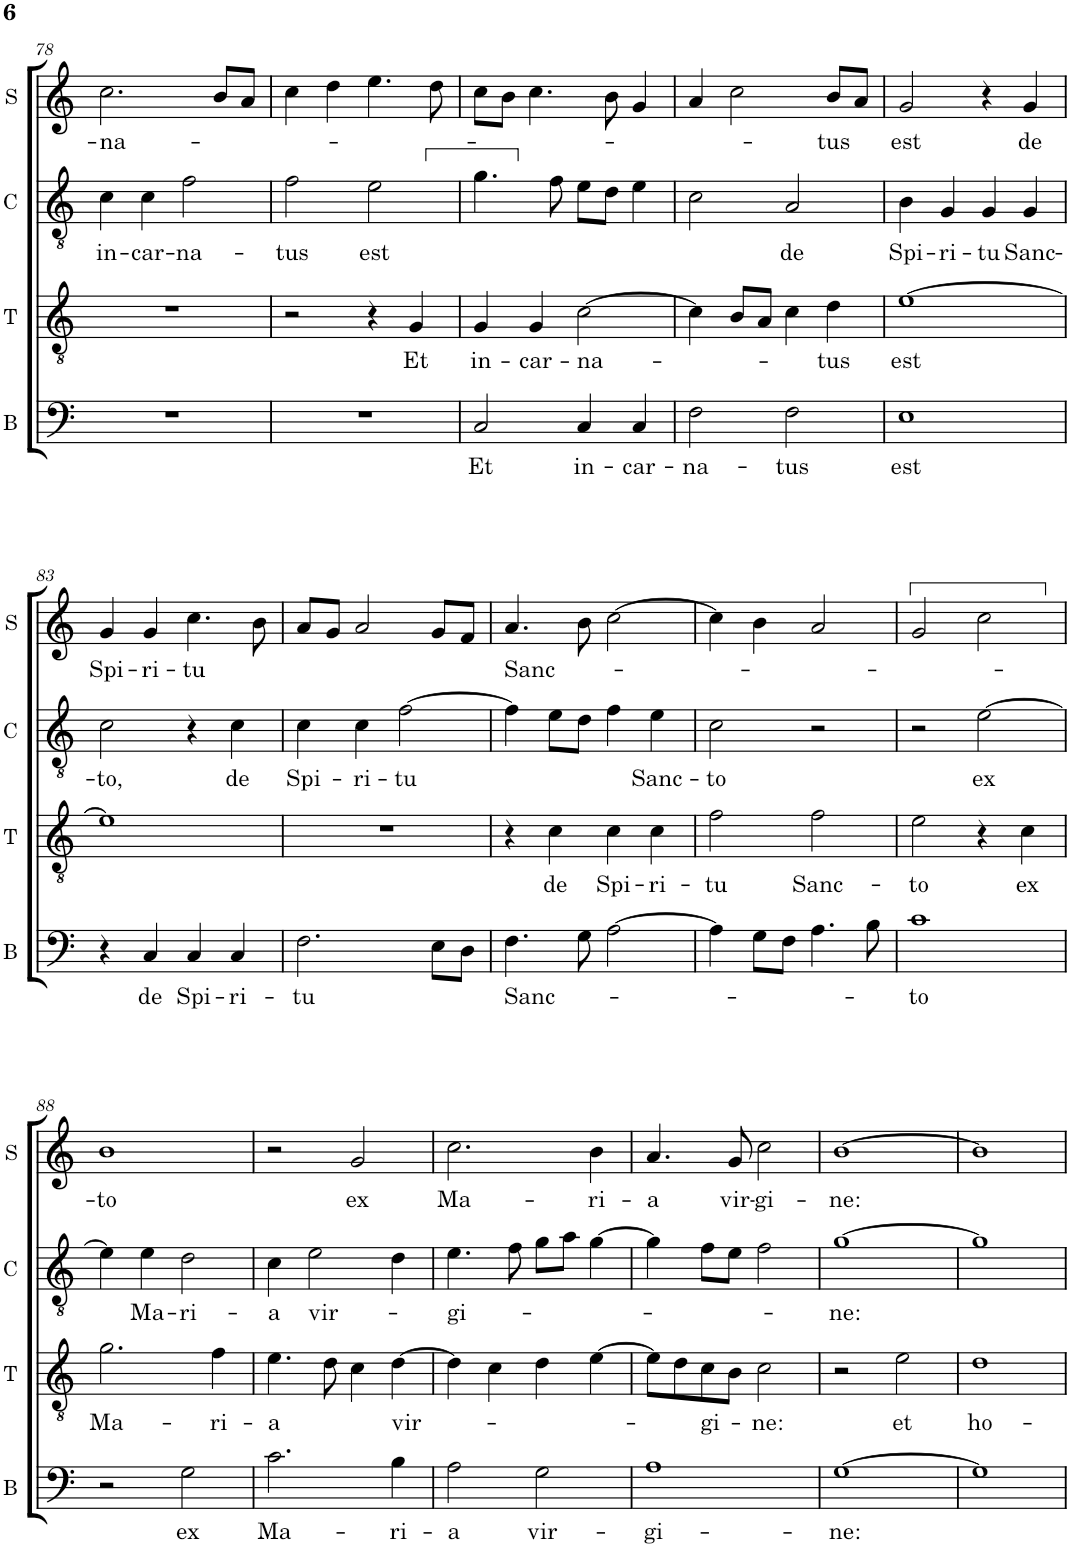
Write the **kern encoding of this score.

**kern	**text	**kern	**text	**kern	**text	**kern	**text
*part4	*part4	*part3	*part3	*part2	*part2	*part1	*part1
*staff4	*staff4	*staff3	*staff3	*staff2	*staff2	*staff1	*staff1
*I"B	*	*I"T	*	*I"C	*	*I"S	*
*I'B	*	*I'T	*	*I'C	*	*I'S	*
!!LO:PB:g=z
*clefF4	*	*clefGv2	*	*clefGv2	*	*clefG2	*
*	*	*	*	*Trd4c7	*	*	*
*k[]	*	*k[]	*	*k[]	*	*k[]	*
*M2/2	*	*M2/2	*	*M2/2	*	*M2/2	*
*met(c|)	*	*met(c|)	*	*met(c|)	*	*met(c|)	*
=78	=78	=78	=78	=78	=78	=78	=78
!	!	!	!	!	!LO:LY:b	!	!LO:LY:b
1r	.	1r	.	4c\	in-	2.cc\	-na-
!	!	!	!	!	!LO:LY:b	!	!
.	.	.	.	4c\	-car-	.	.
!	!	!	!	!	!LO:LY:b	!	!
.	.	.	.	2f\	-na-	.	.
.	.	.	.	.	.	8b/L	.
.	.	.	.	.	.	8a/J	.
=79	=79	=79	=79	=79	=79	=79	=79
!	!	!	!	!	!LO:LY:b	!	!
1r	.	2r	.	2f\	-tus	4cc\	.
.	.	.	.	.	.	4dd\	.
!	!	!	!	!	!LO:LY:b	!	!
.	.	4r	.	2e\	est	4.ee\	.
!	!	!	!LO:LY:b	!	!	!	!
.	.	4G/	Et	.	.	.	.
.	.	.	.	.	.	8dd\	.
=80	=80	=80	=80	=80	=80	=80	=80
!	!LO:LY:b	!	!LO:LY:b	!	!	!	!
2C/	Et	4G/	in-	4.g\	.	8cc\L	.
.	.	.	.	.	.	8b\J	.
!	!	!	!LO:LY:b	!	!	!	!
.	.	4G/	-car-	.	.	4.cc\	.
.	.	.	.	8f\	.	.	.
!	!LO:LY:b	!	!LO:LY:b	!	!	!	!
4C/	in-	[2c\	-na-	8e\L	.	.	.
.	.	.	.	8d\J	.	8b\	.
!	!LO:LY:b	!	!	!	!	!	!
4C/	-car-	.	.	4e\	.	4g/	.
=81	=81	=81	=81	=81	=81	=81	=81
!	!LO:LY:b	!	!	!	!	!	!
2F\	-na-	4c\]	.	2c\	.	4a/	.
.	.	8B/L	.	.	.	2cc\	.
.	.	8A/J	.	.	.	.	.
!	!LO:LY:b	!	!	!	!LO:LY:b	!	!
2F\	-tus	4c\	.	2A/	de	.	.
!	!	!	!LO:LY:b	!	!	!	!LO:LY:b
.	.	4d\	-tus	.	.	8b/L	tus
.	.	.	.	.	.	8a/J	.
=82	=82	=82	=82	=82	=82	=82	=82
!	!LO:LY:b	!	!LO:LY:b	!	!LO:LY:b	!	!LO:LY:b
1E	est	[1e	est	4B\	Spi-	2g/	est
!	!	!	!	!	!LO:LY:b	!	!
.	.	.	.	4G/	-ri-	.	.
!	!	!	!	!	!LO:LY:b	!	!
.	.	.	.	4G/	-tu	4r	.
!	!	!	!	!	!LO:LY:b	!	!LO:LY:b
.	.	.	.	4G/	Sanc-	4g/	de
!!LO:LB:g=z
=83	=83	=83	=83	=83	=83	=83	=83
!	!	!	!	!	!LO:LY:b	!	!LO:LY:b
4r	.	1e]	.	2c\	-to,	4g/	Spi-
!	!LO:LY:b	!	!	!	!	!	!LO:LY:b
4C/	de	.	.	.	.	4g/	-ri-
!	!LO:LY:b	!	!	!	!	!	!LO:LY:b
4C/	Spi-	.	.	4r	.	4.cc\	-tu
!	!LO:LY:b	!	!	!	!LO:LY:b	!	!
4C/	-ri-	.	.	4c\	de	.	.
.	.	.	.	.	.	8b\	.
=84	=84	=84	=84	=84	=84	=84	=84
!	!LO:LY:b	!	!	!	!LO:LY:b	!	!
2.F\	-tu	1r	.	4c\	Spi-	8a/L	.
.	.	.	.	.	.	8g/J	.
!	!	!	!	!	!LO:LY:b	!	!
.	.	.	.	4c\	-ri-	2a/	.
!	!	!	!	!	!LO:LY:b	!	!
.	.	.	.	[2f\	-tu	.	.
8E\L	.	.	.	.	.	8g/L	.
8D\J	.	.	.	.	.	8f/J	.
=85	=85	=85	=85	=85	=85	=85	=85
!	!LO:LY:b	!	!	!	!	!	!LO:LY:b
4.F\	Sanc-	4r	.	4f\]	.	4.a/	Sanc-
!	!	!	!LO:LY:b	!	!	!	!
.	.	4c\	de	8e\L	.	.	.
8G\	.	.	.	8d\J	.	8b\	.
!	!	!	!LO:LY:b	!	!	!	!
[2A\	.	4c\	Spi-	4f\	.	[2cc\	.
!	!	!	!LO:LY:b	!	!LO:LY:b	!	!
.	.	4c\	-ri-	4e\	Sanc-	.	.
=86	=86	=86	=86	=86	=86	=86	=86
!	!	!	!LO:LY:b	!	!LO:LY:b	!	!
4A\]	.	2f\	-tu	2c\	-to	4cc\]	.
8G\L	.	.	.	.	.	4b\	.
8F\J	.	.	.	.	.	.	.
!	!	!	!LO:LY:b	!	!	!	!
4.A\	.	2f\	Sanc-	2r	.	2a/	.
8B\	.	.	.	.	.	.	.
=87	=87	=87	=87	=87	=87	=87	=87
!	!LO:LY:b	!	!LO:LY:b	!	!	!	!
1c	-to	2e\	-to	2r	.	2g/	.
!	!	!	!	!	!LO:LY:b	!	!
.	.	4r	.	[2e\	ex	2cc\	.
!	!	!	!LO:LY:b	!	!	!	!
.	.	4c\	ex	.	.	.	.
!!LO:LB:g=z
=88	=88	=88	=88	=88	=88	=88	=88
!	!	!	!LO:LY:b	!	!	!	!LO:LY:b
2r	.	2.g\	Ma-	4e\]	.	1b	-to
!	!	!	!	!	!LO:LY:b	!	!
.	.	.	.	4e\	Ma-	.	.
!	!LO:LY:b	!	!	!	!LO:LY:b	!	!
2G\	ex	.	.	2d\	-ri-	.	.
!	!	!	!LO:LY:b	!	!	!	!
.	.	4f\	-ri-	.	.	.	.
=89	=89	=89	=89	=89	=89	=89	=89
!	!LO:LY:b	!	!LO:LY:b	!	!LO:LY:b	!	!
2.c\	Ma-	4.e\	-a	4c\	-a	2r	.
!	!	!	!	!	!LO:LY:b	!	!
.	.	.	.	2e\	vir-	.	.
.	.	8d\	.	.	.	.	.
!	!	!	!	!	!	!	!LO:LY:b
.	.	4c\	.	.	.	2g/	ex
!	!LO:LY:b	!	!LO:LY:b	!	!	!	!
4B\	-ri-	[4d\	vir-	4d\	.	.	.
=90	=90	=90	=90	=90	=90	=90	=90
!	!LO:LY:b	!	!	!	!LO:LY:b	!	!LO:LY:b
2A\	-a	4d\]	.	4.e\	-gi-	2.cc\	Ma-
.	.	4c\	.	.	.	.	.
.	.	.	.	8f\	.	.	.
!	!LO:LY:b	!	!	!	!	!	!
2G\	vir-	4d\	.	8g\L	.	.	.
.	.	.	.	8a\J	.	.	.
!	!	!	!	!	!	!	!LO:LY:b
.	.	[4e\	.	[4g\	.	4b\	-ri-
=91	=91	=91	=91	=91	=91	=91	=91
!	!LO:LY:b	!	!	!	!	!	!LO:LY:b
1A	-gi-	8e\L]	.	4g\]	.	4.a/	-a
.	.	8d\	.	.	.	.	.
!	!	!	!LO:LY:b	!	!	!	!
.	.	8c\	-gi-	8f\L	.	.	.
!	!	!	!	!	!	!	!LO:LY:b
.	.	8B\J	.	8e\J	.	8g/	vir-
!	!	!	!LO:LY:b	!	!	!	!LO:LY:b
.	.	2c\	-ne:	2f\	.	2cc\	-gi-
=92	=92	=92	=92	=92	=92	=92	=92
!	!LO:LY:b	!	!	!	!LO:LY:b	!	!LO:LY:b
[1G	-ne:	2r	.	[1g	-ne:	[1b	-ne:
!	!	!	!LO:LY:b	!	!	!	!
.	.	2e\	et	.	.	.	.
=93	=93	=93	=93	=93	=93	=93	=93
!	!	!	!LO:LY:b	!	!	!	!
1G]	.	1d	ho-	1g]	.	1b]	.
=	=	=	=	=	=	=	=
*-	*-	*-	*-	*-	*-	*-	*-
